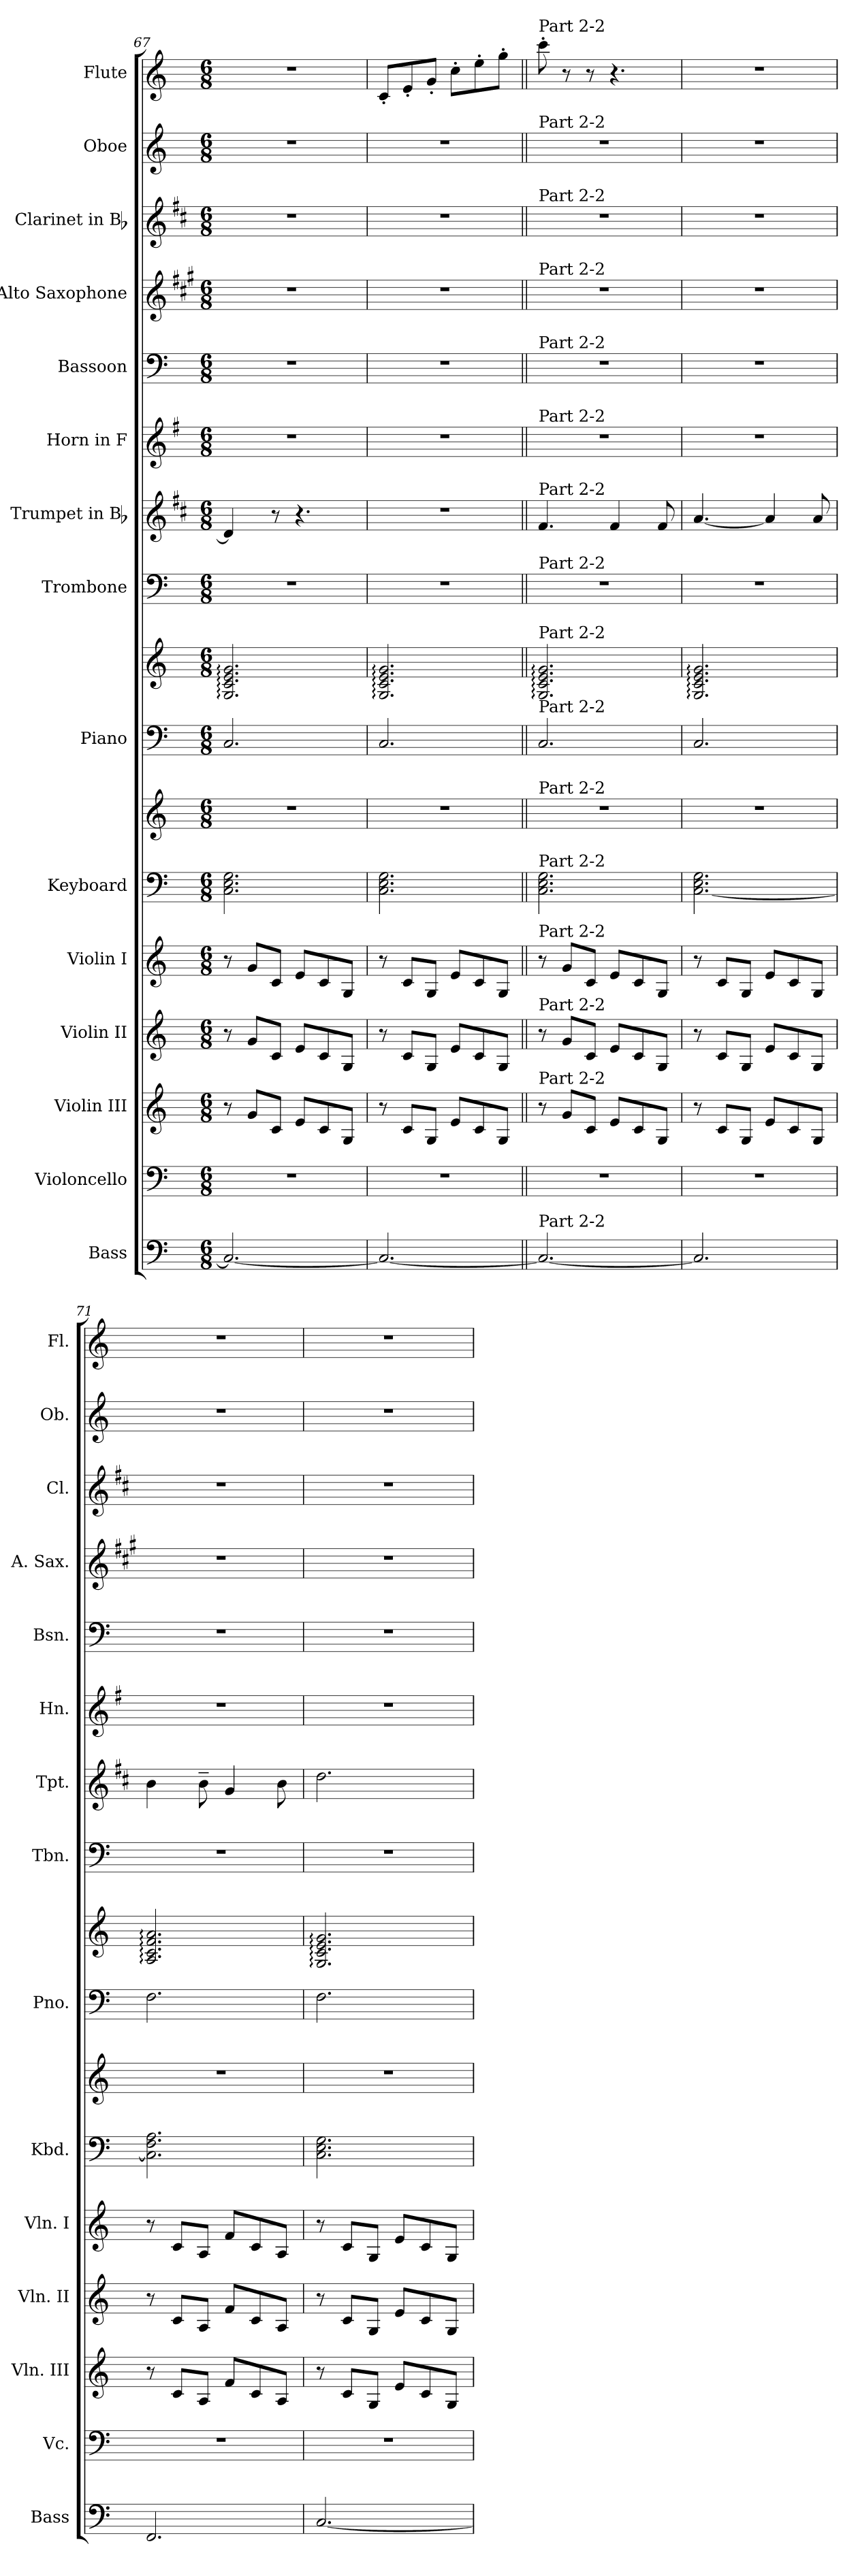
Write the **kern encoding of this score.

**kern	**kern	**kern	**kern	**kern	**kern	**kern	**kern	**kern	**kern	**kern	**kern	**kern	**kern	**kern	**kern	**kern
*part15	*part14	*part13	*part12	*part11	*part10	*part10	*part9	*part9	*part8	*part7	*part6	*part5	*part4	*part3	*part2	*part1
*staff17	*staff16	*staff15	*staff14	*staff13	*staff12	*staff11	*staff10	*staff9	*staff8	*staff7	*staff6	*staff5	*staff4	*staff3	*staff2	*staff1
*I"Bass	*I"Violoncello	*I"Violin III	*I"Violin II	*I"Violin I	*I"Keyboard	*	*I"Piano	*	*I"Trombone	*I"Trumpet in Bb	*I"Horn in F	*I"Bassoon	*I"Alto Saxophone	*I"Clarinet in Bb	*I"Oboe	*I"Flute
*I'Bass	*I'Vc.	*I'Vln. III	*I'Vln. II	*I'Vln. I	*I'Kbd.	*	*I'Pno.	*	*I'Tbn.	*I'Tpt.	*I'Hn.	*I'Bsn.	*I'A. Sax.	*I'Cl.	*I'Ob.	*I'Fl.
*clefF4	*clefF4	*clefG2	*clefG2	*clefG2	*clefF4	*clefG2	*clefF4	*clefG2	*clefF4	*clefG2	*clefG2	*clefF4	*clefG2	*clefG2	*clefG2	*clefG2
*ITrd7c12	*	*	*	*	*	*	*	*	*	*ITrd1c2	*ITrd4c7	*	*ITrd5c9	*ITrd1c2	*	*
*k[]	*k[]	*k[]	*k[]	*k[]	*k[]	*k[]	*k[]	*k[]	*k[]	*k[]	*k[]	*k[]	*k[]	*k[]	*k[]	*k[]
*C:	*C:	*C:	*C:	*C:	*C:	*C:	*C:	*C:	*C:	*C:	*C:	*C:	*C:	*C:	*C:	*C:
*M6/8	*M6/8	*M6/8	*M6/8	*M6/8	*M6/8	*M6/8	*M6/8	*M6/8	*M6/8	*M6/8	*M6/8	*M6/8	*M6/8	*M6/8	*M6/8	*M6/8
=67	=67	=67	=67	=67	=67	=67	=67	=67	=67	=67	=67	=67	=67	=67	=67	=67
!	!LO:N:vis=1	!	!	!	!	!LO:N:vis=1	!	!	!LO:N:vis=1	!	!LO:N:vis=1	!LO:N:vis=1	!LO:N:vis=1	!LO:N:vis=1	!LO:N:vis=1	!LO:N:vis=1
2.CCi/_<	2.r	8r	8r	8r	2.Ci\ 2.Ei 2.Gi	2.r	2.Ci/	2.Gi/: 2.ci: 2.ei: 2.gi:	2.r	4ci/]	2.r	2.r	2.r	2.r	2.r	2.r
.	.	8gi/L	8gi/L	8gi/L	.	.	.	.	.	.	.	.	.	.	.	.
.	.	8ci/J	8ci/J	8ci/J	.	.	.	.	.	8r	.	.	.	.	.	.
.	.	8ei/L	8ei/L	8ei/L	.	.	.	.	.	4.r	.	.	.	.	.	.
.	.	8ci/	8ci/	8ci/	.	.	.	.	.	.	.	.	.	.	.	.
.	.	8Gi/J	8Gi/J	8Gi/J	.	.	.	.	.	.	.	.	.	.	.	.
=68	=68	=68	=68	=68	=68	=68	=68	=68	=68	=68	=68	=68	=68	=68	=68	=68
!	!LO:N:vis=1	!	!	!	!	!LO:N:vis=1	!	!	!LO:N:vis=1	!LO:N:vis=1	!LO:N:vis=1	!LO:N:vis=1	!LO:N:vis=1	!LO:N:vis=1	!LO:N:vis=1	!
2.CCi/_<	2.r	8r	8r	8r	2.Ci\ 2.Ei 2.Gi	2.r	2.Ci/	2.Gi/: 2.ci: 2.ei: 2.gi:	2.r	2.r	2.r	2.r	2.r	2.r	2.r	8c'i/L
.	.	8ci/L	8ci/L	8ci/L	.	.	.	.	.	.	.	.	.	.	.	8e'i/
.	.	8Gi/J	8Gi/J	8Gi/J	.	.	.	.	.	.	.	.	.	.	.	8g'i/J
.	.	8ei/L	8ei/L	8ei/L	.	.	.	.	.	.	.	.	.	.	.	8cc'i\L
.	.	8ci/	8ci/	8ci/	.	.	.	.	.	.	.	.	.	.	.	8ee'i\
.	.	8Gi/J	8Gi/J	8Gi/J	.	.	.	.	.	.	.	.	.	.	.	8gg'i\J
=69||	=69||	=69||	=69||	=69||	=69||	=69||	=69||	=69||	=69||	=69||	=69||	=69||	=69||	=69||	=69||	=69||
!	!	!	!	!	!	!	!	!	!	!	!	!	!	!	!	!LO:TX:a:t=Part 2-2
!	!	!	!	!	!	!	!	!	!	!	!	!	!	!	!LO:TX:a:t=Part 2-2	!
!	!	!	!	!	!	!	!	!	!	!	!	!	!	!LO:TX:a:t=Part 2-2	!	!
!	!	!	!	!	!	!	!	!	!	!	!	!	!LO:TX:a:t=Part 2-2	!	!	!
!	!	!	!	!	!	!	!	!	!	!	!	!LO:TX:a:t=Part 2-2	!	!	!	!
!	!	!	!	!	!	!	!	!	!	!	!LO:TX:a:t=Part 2-2	!	!	!	!	!
!	!	!	!	!	!	!	!	!	!	!LO:TX:a:t=Part 2-2	!	!	!	!	!	!
!	!	!	!	!	!	!	!	!	!LO:TX:a:t=Part 2-2	!	!	!	!	!	!	!
!	!	!	!	!	!	!	!	!LO:TX:a:t=Part 2-2	!	!	!	!	!	!	!	!
!	!	!	!	!	!	!	!LO:TX:a:t=Part 2-2	!	!	!	!	!	!	!	!	!
!	!	!	!	!	!	!LO:TX:a:t=Part 2-2	!	!	!	!	!	!	!	!	!	!
!	!	!	!	!	!LO:TX:a:t=Part 2-2	!	!	!	!	!	!	!	!	!	!	!
!	!	!	!	!LO:TX:a:t=Part 2-2	!	!	!	!	!	!	!	!	!	!	!	!
!	!	!	!LO:TX:a:t=Part 2-2	!	!	!	!	!	!	!	!	!	!	!	!	!
!	!	!LO:TX:a:t=Part 2-2	!	!	!	!	!	!	!	!	!	!	!	!	!	!
!LO:TX:a:t=Part 2-2	!	!	!	!	!	!	!	!	!	!	!	!	!	!	!	!
!	!LO:N:vis=1	!	!	!	!	!LO:N:vis=1	!	!	!LO:N:vis=1	!	!LO:N:vis=1	!LO:N:vis=1	!LO:N:vis=1	!LO:N:vis=1	!LO:N:vis=1	!
2.CCi/_<	2.r	8r	8r	8r	2.Ci\ 2.Ei 2.Gi	2.r	2.Ci/	2.Gi/: 2.ci: 2.ei: 2.gi:	2.r	4.ei/	2.r	2.r	2.r	2.r	2.r	8ccc'i\
.	.	8gi/L	8gi/L	8gi/L	.	.	.	.	.	.	.	.	.	.	.	8r
.	.	8ci/J	8ci/J	8ci/J	.	.	.	.	.	.	.	.	.	.	.	8r
.	.	8ei/L	8ei/L	8ei/L	.	.	.	.	.	4ei/	.	.	.	.	.	4.r
.	.	8ci/	8ci/	8ci/	.	.	.	.	.	.	.	.	.	.	.	.
.	.	8Gi/J	8Gi/J	8Gi/J	.	.	.	.	.	8ei/	.	.	.	.	.	.
!!LO:PB:g=z
=70	=70	=70	=70	=70	=70	=70	=70	=70	=70	=70	=70	=70	=70	=70	=70	=70
!	!LO:N:vis=1	!	!	!	!	!LO:N:vis=1	!	!	!LO:N:vis=1	!	!LO:N:vis=1	!LO:N:vis=1	!LO:N:vis=1	!LO:N:vis=1	!LO:N:vis=1	!LO:N:vis=1
2.CCi/]	2.r	8r	8r	8r	[<2.Ci\ 2.Ei 2.Gi	2.r	2.Ci/	2.Gi/: 2.ci: 2.ei: 2.gi:	2.r	[<4.gi/	2.r	2.r	2.r	2.r	2.r	2.r
.	.	8ci/L	8ci/L	8ci/L	.	.	.	.	.	.	.	.	.	.	.	.
.	.	8Gi/J	8Gi/J	8Gi/J	.	.	.	.	.	.	.	.	.	.	.	.
.	.	8ei/L	8ei/L	8ei/L	.	.	.	.	.	4gi/]	.	.	.	.	.	.
.	.	8ci/	8ci/	8ci/	.	.	.	.	.	.	.	.	.	.	.	.
.	.	8Gi/J	8Gi/J	8Gi/J	.	.	.	.	.	8gi/	.	.	.	.	.	.
=71	=71	=71	=71	=71	=71	=71	=71	=71	=71	=71	=71	=71	=71	=71	=71	=71
!	!LO:N:vis=1	!	!	!	!	!LO:N:vis=1	!	!	!LO:N:vis=1	!	!LO:N:vis=1	!LO:N:vis=1	!LO:N:vis=1	!LO:N:vis=1	!LO:N:vis=1	!LO:N:vis=1
2.FFFi/	2.r	8r	8r	8r	2.Ci\] 2.Fi 2.Ai	2.r	2.Fi\	2.Ai/: 2.ci: 2.fi: 2.ai:	2.r	4ai\	2.r	2.r	2.r	2.r	2.r	2.r
.	.	8ci/L	8ci/L	8ci/L	.	.	.	.	.	.	.	.	.	.	.	.
.	.	8Ai/J	8Ai/J	8Ai/J	.	.	.	.	.	8a~i\	.	.	.	.	.	.
.	.	8fi/L	8fi/L	8fi/L	.	.	.	.	.	4fi/	.	.	.	.	.	.
.	.	8ci/	8ci/	8ci/	.	.	.	.	.	.	.	.	.	.	.	.
.	.	8Ai/J	8Ai/J	8Ai/J	.	.	.	.	.	8ai\	.	.	.	.	.	.
=72	=72	=72	=72	=72	=72	=72	=72	=72	=72	=72	=72	=72	=72	=72	=72	=72
!	!LO:N:vis=1	!	!	!	!	!LO:N:vis=1	!	!	!LO:N:vis=1	!	!LO:N:vis=1	!LO:N:vis=1	!LO:N:vis=1	!LO:N:vis=1	!LO:N:vis=1	!LO:N:vis=1
[<2.CCi/	2.r	8r	8r	8r	2.Ci\ 2.Ei 2.Gi	2.r	2.Fi\	2.Gi/: 2.ci: 2.ei: 2.gi:	2.r	2.cci\	2.r	2.r	2.r	2.r	2.r	2.r
.	.	8ci/L	8ci/L	8ci/L	.	.	.	.	.	.	.	.	.	.	.	.
.	.	8Gi/J	8Gi/J	8Gi/J	.	.	.	.	.	.	.	.	.	.	.	.
.	.	8ei/L	8ei/L	8ei/L	.	.	.	.	.	.	.	.	.	.	.	.
.	.	8ci/	8ci/	8ci/	.	.	.	.	.	.	.	.	.	.	.	.
.	.	8Gi/J	8Gi/J	8Gi/J	.	.	.	.	.	.	.	.	.	.	.	.
=	=	=	=	=	=	=	=	=	=	=	=	=	=	=	=	=
*-	*-	*-	*-	*-	*-	*-	*-	*-	*-	*-	*-	*-	*-	*-	*-	*-
